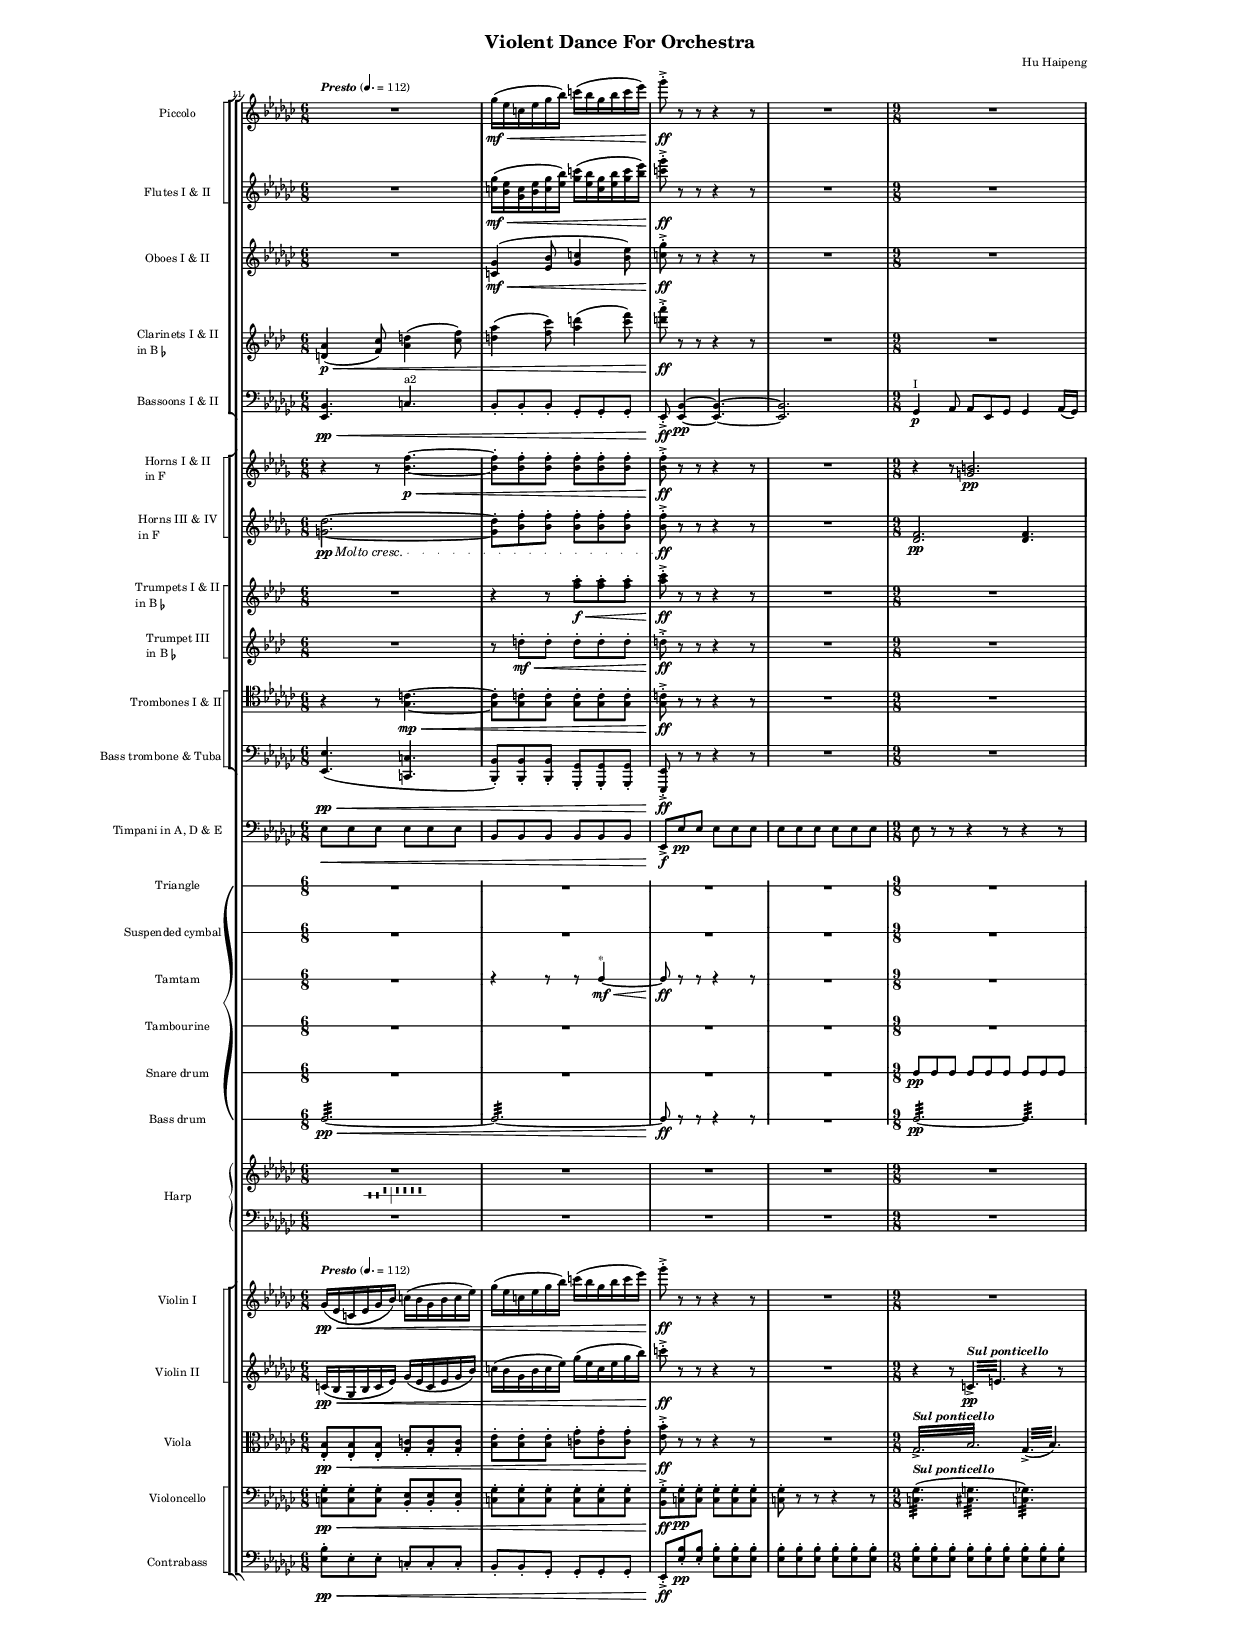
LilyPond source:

\version "2.19.0"

\header {
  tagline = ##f
  title = "Violent Dance For Orchestra"
  composer = "Hu Haipeng"
%  arranger = "July 5, 2009"

%  poet = "  I'm writing this piece because I'm terribly frustrated, facing a task which will seriously stain my aesthetics and conviction to the true art. It consists of all kinds of devils, dancing and whirling violently, turning the world into an abyss of darkness. Although the main melodies are derived from folk music, these are only a beautiful skin, and the essence of this piece is violent and evil, full of my 10 years' pain and rage. It's a large volcano of my long repressed heart!"
}

\paper{
  line-width = 158\mm
}

%% text defs
presto = \markup { \bold \italic "Presto" }
div = \markup { \bold "Div." }
nondiv = \markup { \bold "Non div." }
unis = \markup { \bold "Unis." }
piz = \markup { \bold "Pizz." }
arc = \markup { \bold "Arco" }
pizz = \set Staff.midiInstrument = "pizzicato strings"
arco = \set Staff.midiInstrument = "string ensemble 1"
pont = \markup { \bold \italic "Sul ponticello" }
naturale = \markup { \bold \italic "Naturale" }
moltocr = {
  \set crescendoText = \markup { \italic "Molto cresc." }
  \set crescendoSpanner = #'text
  \override DynamicTextSpanner.style = #'dotted-line
}
offCr = {
  \unset crescendoText
  \unset crescendoSpanner
  \revert DynamicTextSpanner.style
}

%% Layout for piano dynamics
\layout {
  \context {
    \Voice
    \override Glissando.breakable = ##t
    \override TextSpanner.breakable = ##t
    \override DynamicLineSpanner.breakable = ##t
    \override DynamicTextSpanner.breakable = ##t
    \override TrillSpanner.breakable = ##t
  }
}

%% layout to create orchestra staff group
%% with non-spanned barlines between two instrument groups
\layout {
  \context {
    \StaffGroup
    \name Orchestra
    \remove "Span_bar_engraver"
  }
  \context {
    \Score
    \accepts Orchestra
  }
}

%% Layout to produce SquareStaff context
%% to group similar instruments in a staff group with thin square bracket
\layout {
  \context {
    \StaffGroup
    \name SquareStaff
    systemStartDelimiter = #'SystemStartSquare
  }
  \context {
    \Orchestra
    \accepts SquareStaff
  }
  \context {
    \StaffGroup
    \accepts SquareStaff
  }
}

%% Layout to produce MarkLine context
%% to place rehearsal marks and texts above full score
\layout {
  \context {
    \type "Engraver_group"
    \name "MarkLine"
    \consists "Output_property_engraver"
    \consists "Axis_group_engraver"
    \consists "Mark_engraver"
    \consists "Metronome_mark_engraver"
    \consists "Script_engraver"
    \consists "Text_engraver"
    \consists "Text_spanner_engraver"
    \consists "Font_size_engraver"
    \override VerticalAxisGroup.staff-affinity = #DOWN
    \override VerticalAxisGroup.nonstaff-relatedstaff-spacing.padding = #2
    \override VerticalAxisGroup.nonstaff-unrelatedstaff-spacing.padding = #5
    \override TextSpanner.breakable = ##t
  }
  \context {
    \Score
    \accepts "MarkLine"
  }
  \context {
    \Orchestra
    \accepts "MarkLine"
  }
  \context {
    \StaffGroup
    \accepts "MarkLine"
  }
}

%% layout to produce a smaller markline
%% put before 1st violin part
\layout {
  \context {
    \MarkLine
    \name "SmallMarkLine"
    \override MetronomeMark.outside-staff-priority = #800
    \override RehearsalMark.outside-staff-priority = #1200
  }
  \context {
    \Score
    \accepts SmallMarkLine
  }
  \context {
    \Orchestra
    \accepts SmallMarkLine
  }
  \context {
    \StaffGroup
    \accepts SmallMarkLine
  }
}

modern =
#`(Staff ,(make-accidental-rule 'same-octave 0)
  ,(make-accidental-rule 'any-octave 0)
  ,(make-accidental-rule 'same-octave 1))

\layout {
  \context {
    \Score
    autoAccidentals = #modern
    autoCautionaries = #modern
  }
}

  marks = \relative c' {
    \set markFormatter = #format-mark-box-numbers
    \tempo \presto 4.=112
\set Score.currentBarNumber = #11
    s2.*4 |
    s1*9/8 |
  }

  piccolo = \relative c'''' {
    \clef treble \key ees \minor \time 6/8
    \transposition c''
    R2.
    ges,16(\mf\< ees c ees ges bes) c( bes ges bes c ees) |
    ges8-.->\!\ff \offCr r r r4 r8 | R2. |
    \time 9/8
    R1*9/8 |
  }

  flutes = \relative c'''' {
    \clef treble \key ees \minor \time 6/8
    R2.
    <ges, c,>16(\mf\< <ees bes> <c ges> <ees bes> <ges c,> <bes ees,>) <c ges>( <bes ees,> <ges c,> <bes ees,> <c ges> <ees bes>) |
    <ges c,>8-.->\!\ff \offCr r r r4 r8 | R2. |
    \time 9/8
    R1*9/8 |
  }

  oboes = \relative c''' {
    \clef treble \key ees \minor \time 6/8
    R2. |
    <ges, c,>4(\mf\< <bes ees,>8 <c ges>4 <ees bes>8) |
    <ges c,>-.->\!\ff \offCr r r r4 r8 | R2. |
    \time 9/8
    R1*9/8 |
  }

  clarinets = \relative c' {
    \clef treble \key f \minor \time 6/8
    \transposition bes
    <aes' d,>4(\p\< <c f,>8) <d aes>4( <f c>8) |
    <aes d,>4( <c f,>8) <d aes>4( <f c>8) |
    <aes d,>-.->\!\ff \offCr r r r4 r8 | R2. |
    \time 9/8
    R1*9/8 |
  }

  bassoons = \relative c, {
    \clef bass \key ees \minor \time 6/8
    <ees bes'>4.\pp\< c'^"a2" |
    bes8-. bes-. bes-. ges-. ges-. ges-. |
    ees-.->\!\ff \offCr <ees bes'>4\pp ~ <ees bes'>4. ~ | <ees bes'>2. |
    \time 9/8
    ges4\p^"I" aes8 aes ees ges ges4 aes16( ges) |
  }

  hornI = \relative c'' {
    \clef treble \key bes \minor \time 6/8
    \transposition f
    r4 r8 <f bes,>4.\p\< ~ |
    <f bes,>8-. <f bes,>-. <f bes,>-. <f bes,>-. <f bes,>-. <f bes,>-. |
    <f bes,>-.->\!\ff \offCr r r r4 r8 | R2. |
    \time 9/8
    r4 r8 <b, g>2.\pp |
  }

  hornII = \relative c'' {
    \clef treble \key bes \minor \time 6/8
    \transposition f
    \moltocr <des g,>2.\pp\< ~ |
    <des g,>8-. <f bes,>-. <f bes,>-. <f bes,>-. <f bes,>-. <f bes,>-. |
    <f bes,>-.->\!\ff \offCr r r r4 r8 | R2. |
    \time 9/8
    <f, des>2.\pp <f des>4. ~ |
  }

  trumpetI = \relative c''' {
    \clef treble \key f \minor \time 6/8
    \transposition bes
R2. |
    r4 r8 <aes f>-.\f\< <aes f>-. <aes f>-. |
    <c aes>-.->\!\ff r r r4 r8 | R2. |
    \time 9/8
    R1*9/8 |
  }

  trumpetII = \relative c'' {
    \clef treble \key f \minor \time 6/8
    \transposition bes
R2. |
    r8 d-.\mf\< d-. d-. d-. d-. |
    d-.->\!\ff \offCr r r r4 r8 | R2. |
    \time 9/8
    R1*9/8 |
  }

  trombones = \relative c' {
    \clef tenor \key ees \minor \time 6/8
    r4 r8 <ges c>4.\mp\< ~ |
    <ges c>8-. <ges c>-. <ges c>-. <ges c>-. <ges c>-. <ges c>-. |
    <ges c>-.->\!\ff \offCr r r r4 r8 | R2. |
    \time 9/8
    R1*9/8 |
  }

  tuba = \relative c,, {
    \clef bass \key ees \minor \time 6/8
    <ees' ees'>4.(\pp\< <c c'> |
    <bes bes'>8-.) <bes bes'>-. <bes bes'>-. <ges ges'>-. <ges ges'>-. <ges ges'>-. |
    <ees ees'>-.->\!\ff \offCr r r r4 r8 | R2. |
    \time 9/8
    R1*9/8 |
  }

  timpani = \relative c {
    \clef bass \key ees \minor \time 6/8
    ees8\< ees ees ees ees ees |
    bes bes bes bes bes bes |
    ees,->\!\f \offCr ees'\pp ees ees ees ees |
    ees ees ees ees ees ees |
    \time 9/8
    ees r r r4 r8 r4 r8 |
  }

  trian = {
    \clef percussion \time 6/8
    R2.*4 |
    \time 9/8
    R1*9/8 |
  }

  cym = {
    \clef percussion \time 6/8
    R2.*4 |
    \time 9/8
    R1*9/8 |
  }

  tamt = {
    \clef percussion \time 6/8
R2. |
    r4 r8 r c4\mf\<^"*" ~ |
    8\!\ff r r r4 r8 | R2. |
    \time 9/8
    R1*9/8 |
  }

  tamb = {
    \clef percussion \time 6/8
    R2.*4 |
    \time 9/8
    R1*9/8 |
  }

  snare = {
    \clef percussion \time 6/8
    R2.*4 |
    \time 9/8
    c8\pp 8 8 8 8 8 8 8 8 |
  }

  bsdrum = {
    \clef percussion \time 6/8
    c2.:32\pp\< ~ | 2.: ~ |
    8\!\ff \offCr r r r4 r8 | R2. |
    \time 9/8
    2.:32\pp ~ 4.: |
  }

  harprh = \relative c'' {
    \clef treble \key ees \minor \time 6/8
    \showStaffSwitch
    R2.*4_\markup { \harp-pedal #"--^|^^^^" } |
    \time 9/8
    R1*9/8 |
  }

  harplh = \relative c {
    \clef bass \key ees \minor
    \showStaffSwitch
    R2.*4 |
    R1*9/8 |
  }

  dynamics = {
    s2.*4 |
    s1*9/8 |
  }


  violinI = \relative c'''' {
    \clef treble \key ees \minor \time 6/8
    ges,,16(\pp\< ees c ees ges bes) c( bes ges bes c ees) |
    ges( ees c ees ges bes) c( bes ges bes c ees) |
    ges8-.->\!\ff \offCr r r r4 r8 | R2. |
    \time 9/8
    R1*9/8 |
  }

  violinII = \relative c''' {
    \clef treble \key ees \minor \time 6/8
    c,,16(\pp\< bes ges bes c ees) ges( ees c ees ges bes) |
    c( bes ges bes c ees) ges( ees c ees ges bes) |
    c8-.->\!\ff \offCr r r r4 r8 | R2. |
    \time 9/8
    r4 r8 \repeat tremolo 6 { c,,32->\pp^\pont e } r4 r8 |
  }

  viola = \relative c {
    \clef alto \key ees \minor \time 6/8
    <ees bes'>8-.\pp\< <ees bes'>-. <ees bes'>-. <ges c>-. <ges c>-. <ges c>-. |
    <bes ees>-. <bes ees>-. <bes ees>-. <c ges'>-. <c ges'>-. <c ges'>-. |
    <ees bes'>-.->\!\ff \offCr r r r4 r8 | R2. |
    \time 9/8
    \repeat tremolo 12 { ges,32->^\pont bes } \repeat tremolo 6 {ges->( bes) } |
  }

  cello = \relative c {
    \clef bass \key ees \minor \time 6/8
    <c ges'>8-.\pp\< <c ges'>-. <c ges'>-. <bes ees>-. <bes ees>-. <bes ees>-. |
    <c ges'>-. <c ges'>-. <c ges'>-. <c ges'>-. <c ges'>-. <c ges'>-. |
    <bes ges'>8-.->\!\ff \offCr <c ges'>-.\pp <c ges'>-. <c ges'>-. <c ges'>-. <c ges'>-. |
    <c ges'>-. r r r4 r8 |
    \time 9/8
    \repeat tremolo 12 <c ges'>32(^\pont \repeat tremolo 12 <cis g'> \repeat tremolo 12 <c ges'>) |
  }

  contrabass = \relative c {
    \clef bass \key ees \minor \time 6/8
    \transposition c
    <ees bes'>8-.\pp\< ees-. ees-. c-. c-. c-. |
    bes-. bes-. ges-. ges-. ges-. ges-. |
    ees-.->\!\ff \offCr <ees' bes'>-.\pp <ees bes'>-. <ees bes'>-. <ees bes'>-. <ees bes'>-. |
    <ees bes'>-. <ees bes'>-. <ees bes'>-. <ees bes'>-. <ees bes'>-. <ees bes'>-. |
    \time 9/8
    <ees bes'>-. <ees bes'>-. <ees bes'>-. <ees bes'>-. <ees bes'>-. <ees bes'>-. <ees bes'>-. <ees bes'>-. <ees bes'>-. |
  }

  #(set-global-staff-size 10)

  \score {
    \new Orchestra = "orchestra" <<
    \set Score.skipBars = ##f
    \new MarkLine { \marks }
      \new StaffGroup = "woodwind" <<
      \new SquareStaff = "picc fl" <<
        \new Staff = "piccolo" {
          \set Staff.instrumentName = "Piccolo"
          \set Staff.shortInstrumentName = "Picc."
        \piccolo
        }
        \new Staff = "flutes" {
          \set Staff.instrumentName = "Flutes I & II"
          \set Staff.shortInstrumentName = "Fl."
        \flutes
        }
      >>
      \new Staff = "oboes" {
        \set Staff.instrumentName = "Oboes I & II"
        \set Staff.shortInstrumentName = "Ob."
      \oboes
      }
      \new Staff = "clarinets" {
        \set Staff.instrumentName = \markup {
          \column { \line { "Clarinets I & II" }
            \line { "in B" \smaller \flat } } }
        \set Staff.shortInstrumentName = "Cl."
      \clarinets
      }
      \new Staff = "bassoons" {
        \set Staff.instrumentName = "Bassoons I & II"
        \set Staff.shortInstrumentName = "Bn."
      \bassoons
      }
    >>
    \new StaffGroup = "brass" <<
      \new SquareStaff = "horns" <<
        \new Staff = "hornsI" {
          \set Staff.instrumentName = \markup {
            \column { \line { "Horns I & II" }
              \line { "in F" } } }
          \set Staff.shortInstrumentName = "Hn. I & II"
        \hornI
        }
        \new Staff = "hornsII" {
          \set Staff.instrumentName = \markup {
            \column { \line { "Horns III & IV" }
              \line { "in F" } } }
          \set Staff.shortInstrumentName = "Hn. III & IV"
        \hornII
        }
      >>
      \new SquareStaff = "trumpets" <<
        \new Staff = "trumpetI" {
          \set Staff.instrumentName = \markup {
            \column { \line { "Trumpets I & II" }
            \line { "in B" \smaller \flat } } }
          \set Staff.shortInstrumentName = "Tp. I & II"
        \trumpetI
        }
        \new Staff = "trumpetII" {
          \set Staff.instrumentName = \markup {
            \column { \line { "Trumpet III" }
            \line { "in B" \smaller \flat } } }
          \set Staff.shortInstrumentName = "Tp. III"
        \trumpetII
        }
      >>
      \new SquareStaff = "trombones" <<
        \new Staff = "trombones 1 & 2" {
          \set Staff.instrumentName = "Trombones I & II"
          \set Staff.shortInstrumentName = "Tb. I & II"
        \trombones
        }
        \new Staff = "tuba" {
          \set Staff.instrumentName = "Bass trombone & Tuba"
          \set Staff.shortInstrumentName = "Btb. & Tu."
        \tuba
        }
      >>
    >>
    \new Staff = "timpani" {
      \set Staff.instrumentName = "Timpani in A, D & E"
      \set Staff.shortInstrumentName = "Tim."
    \timpani
    }
    \new GrandStaff = "drums" <<
      \new RhythmicStaff = "triangle" {
        \set RhythmicStaff.instrumentName = "Triangle"
        \set RhythmicStaff.shortInstrumentName = "Tri."
      \trian
      }
      \new RhythmicStaff = "cymbals" {
        \set RhythmicStaff.instrumentName = "Suspended cymbal"
        \set RhythmicStaff.shortInstrumentName = "Susp. cym."
      \cym
      }
      \new RhythmicStaff = "tamtam" {
        \set RhythmicStaff.instrumentName = "Tamtam"
        \set RhythmicStaff.shortInstrumentName = "Tamt."
      \tamt
      }
      \new RhythmicStaff = "tambourine" {
        \set RhythmicStaff.instrumentName = "Tambourine"
        \set RhythmicStaff.shortInstrumentName = "Tamb."
      \tamb
      }
      \new RhythmicStaff = "snare" {
        \set RhythmicStaff.instrumentName = "Snare drum"
        \set RhythmicStaff.shortInstrumentName = "Sn."
      \snare
      }
      \new RhythmicStaff = "bass drum" {
        \set RhythmicStaff.instrumentName = "Bass drum"
        \set RhythmicStaff.shortInstrumentName = "Bd."
      \bsdrum
      }
    >>
    \new PianoStaff = "harp" <<
      \set PianoStaff.instrumentName = "Harp"
      \set PianoStaff.shortInstrumentName = "Hrp."
      \set PianoStaff.connectArpeggios = ##t
      \new Staff = "rh" { \harprh }
      \new Dynamics { \dynamics }
      \new Staff = "lh" { \harplh }
    >>
    \new SmallMarkLine { \marks }
    \new StaffGroup = "strings" <<
      \new SquareStaff = "violins" <<
        \new Staff = "violin I" {
          \set Staff.instrumentName = "Violin I"
          \set Staff.shortInstrumentName = "Vn. I"
        \violinI
        }
        \new Staff = "violin II" {
          \set Staff.instrumentName = "Violin II"
          \set Staff.shortInstrumentName = "Vn. II"
        \violinII
        }
      >>
      \new Staff = "viola" {
        \set Staff.instrumentName = "Viola"
        \set Staff.shortInstrumentName = "Vl."
      \viola
      }
      \new SquareStaff = "Cello and Bass" <<
        \new Staff = "violoncello" {
          \set Staff.instrumentName = "Violoncello"
          \set Staff.shortInstrumentName = "Vc."
        \cello
        }
        \new Staff = "contrabass" {
          \set Staff.instrumentName = "Contrabass"
          \set Staff.shortInstrumentName = "Cb."
        \contrabass
        }
        >>
      >>
    >>
    \layout {
      \context {
        \Score
        \remove "Mark_engraver"
        \remove "Metronome_mark_engraver"
      }
      \context {
        \Staff \RemoveEmptyStaves
      }
    }
  }
